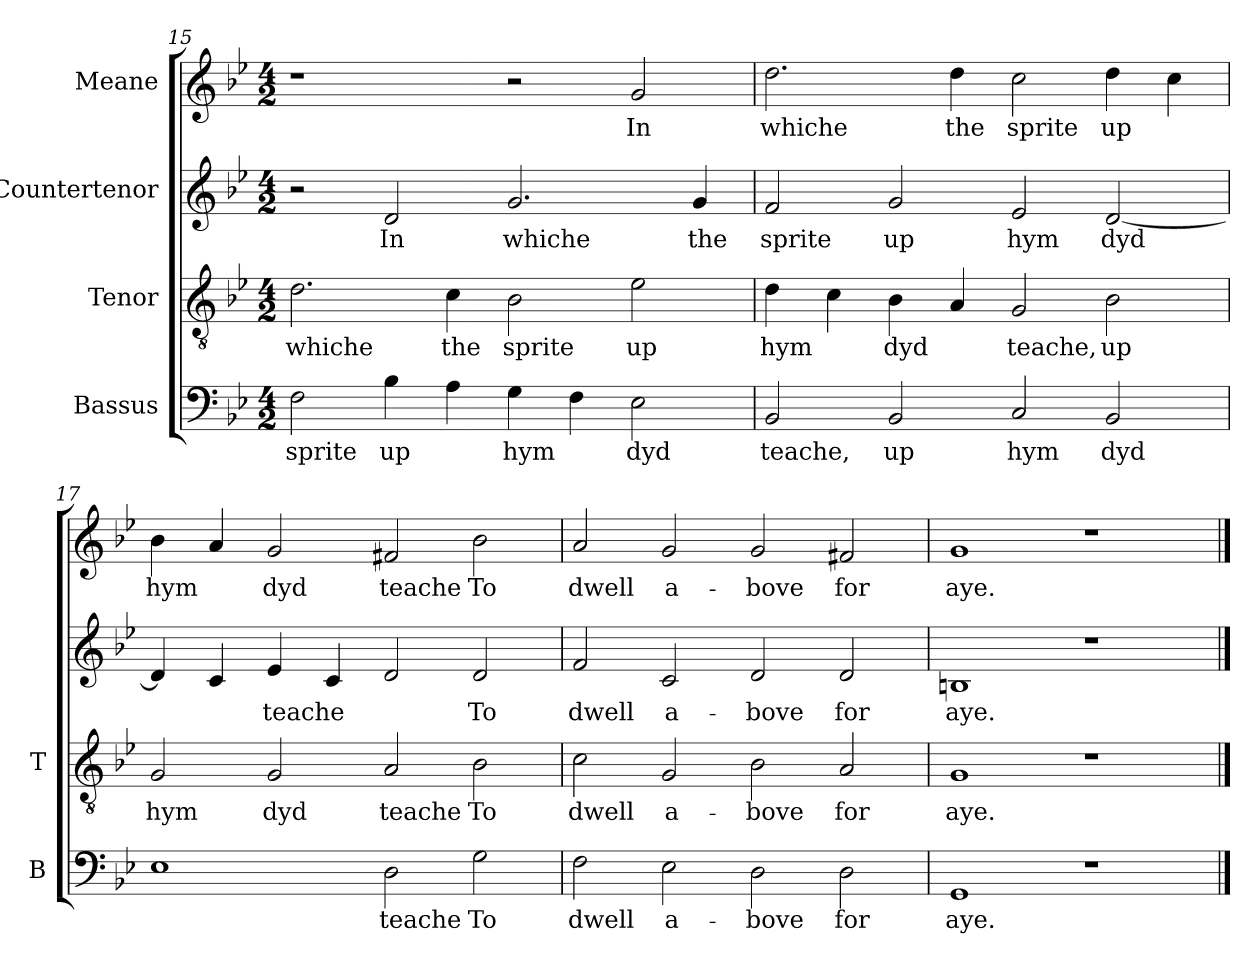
**kern	**text	**kern	**text	**kern	**text	**kern	**text
*part4	*part4	*part3	*part3	*part2	*part2	*part1	*part1
*staff4	*staff4	*staff3	*staff3	*staff2	*staff2	*staff1	*staff1
*I"Bassus	*	*I"Tenor	*	*I"Countertenor	*	*I"Meane	*
*I'B	*	*I'T	*	*	*	*	*
*clefF4	*	*clefGv2	*	*clefG2	*	*clefG2	*
*k[b-e-]	*	*k[b-e-]	*	*k[b-e-]	*	*k[b-e-]	*
*B-:	*	*B-:	*	*B-:	*	*B-:	*
*M4/2	*	*M4/2	*	*M4/2	*	*M4/2	*
=15	=15	=15	=15	=15	=15	=15	=15
!	!LO:LY:b	!	!LO:LY:b	!	!	!	!
2F\	sprite	2.d\	whiche	2r	.	1r	.
!	!LO:LY:b	!	!	!	!LO:LY:b	!	!
4B-\	up	.	.	2d/	In	.	.
!	!	!	!LO:LY:b	!	!	!	!
4A\	.	4c\	the	.	.	.	.
!	!LO:LY:b	!	!LO:LY:b	!	!LO:LY:b	!	!
4G\	hym	2B-\	sprite	2.g/	whiche	2r	.
4F\	.	.	.	.	.	.	.
!	!LO:LY:b	!	!LO:LY:b	!	!	!	!LO:LY:b
2E-\	dyd	2e-\	up	.	.	2g/	In
!	!	!	!	!	!LO:LY:b	!	!
.	.	.	.	4g/	the	.	.
!!LO:LB:g=z
=16	=16	=16	=16	=16	=16	=16	=16
!	!LO:LY:b	!	!LO:LY:b	!	!LO:LY:b	!	!LO:LY:b
2BB-/	teache,	4d\	hym	2f/	sprite	2.dd\	whiche
.	.	4c\	.	.	.	.	.
!	!LO:LY:b	!	!LO:LY:b	!	!LO:LY:b	!	!
2BB-/	up	4B-\	dyd	2g/	up	.	.
!	!	!	!	!	!	!	!LO:LY:b
.	.	4A/	.	.	.	4dd\	the
!	!LO:LY:b	!	!LO:LY:b	!	!LO:LY:b	!	!LO:LY:b
2C/	hym	2G/	teache,	2e-/	hym	2cc\	sprite
!	!LO:LY:b	!	!LO:LY:b	!	!LO:LY:b	!	!LO:LY:b
2BB-/	dyd	2B-\	up	[2d/	dyd	4dd\	up
.	.	.	.	.	.	4cc\	.
=17	=17	=17	=17	=17	=17	=17	=17
!	!	!	!LO:LY:b	!	!	!	!LO:LY:b
1E-	.	2G/	hym	4d/]	.	4b-\	hym
.	.	.	.	4c/	.	4a/	.
!	!	!	!LO:LY:b	!	!LO:LY:b	!	!LO:LY:b
.	.	2G/	dyd	4e-/	teache	2g/	dyd
.	.	.	.	4c/	.	.	.
!	!LO:LY:b	!	!LO:LY:b	!	!	!	!LO:LY:b
2D\	teache	2A/	teache	2d/	.	2f#X/	teache
!	!LO:LY:b	!	!LO:LY:b	!	!LO:LY:b	!	!LO:LY:b
2G\	To	2B-\	To	2d/	To	2b-\	To
=18	=18	=18	=18	=18	=18	=18	=18
!	!LO:LY:b	!	!LO:LY:b	!	!LO:LY:b	!	!LO:LY:b
2F\	dwell	2c\	dwell	2f/	dwell	2a/	dwell
!	!LO:LY:b	!	!LO:LY:b	!	!LO:LY:b	!	!LO:LY:b
2E-\	a-	2G/	a-	2c/	a-	2g/	a-
!	!LO:LY:b	!	!LO:LY:b	!	!LO:LY:b	!	!LO:LY:b
2D\	-bove	2B-\	-bove	2d/	-bove	2g/	-bove
!	!LO:LY:b	!	!LO:LY:b	!	!LO:LY:b	!	!LO:LY:b
2D\	for	2A/	for	2d/	for	2f#X/	for
=19	=19	=19	=19	=19	=19	=19	=19
!	!LO:LY:b	!	!LO:LY:b	!	!LO:LY:b	!	!LO:LY:b
1GG	aye.	1G	aye.	1Bn	aye.	1g	aye.
1r	.	1r	.	1r	.	1r	.
==	==	==	==	==	==	==	==
*-	*-	*-	*-	*-	*-	*-	*-
